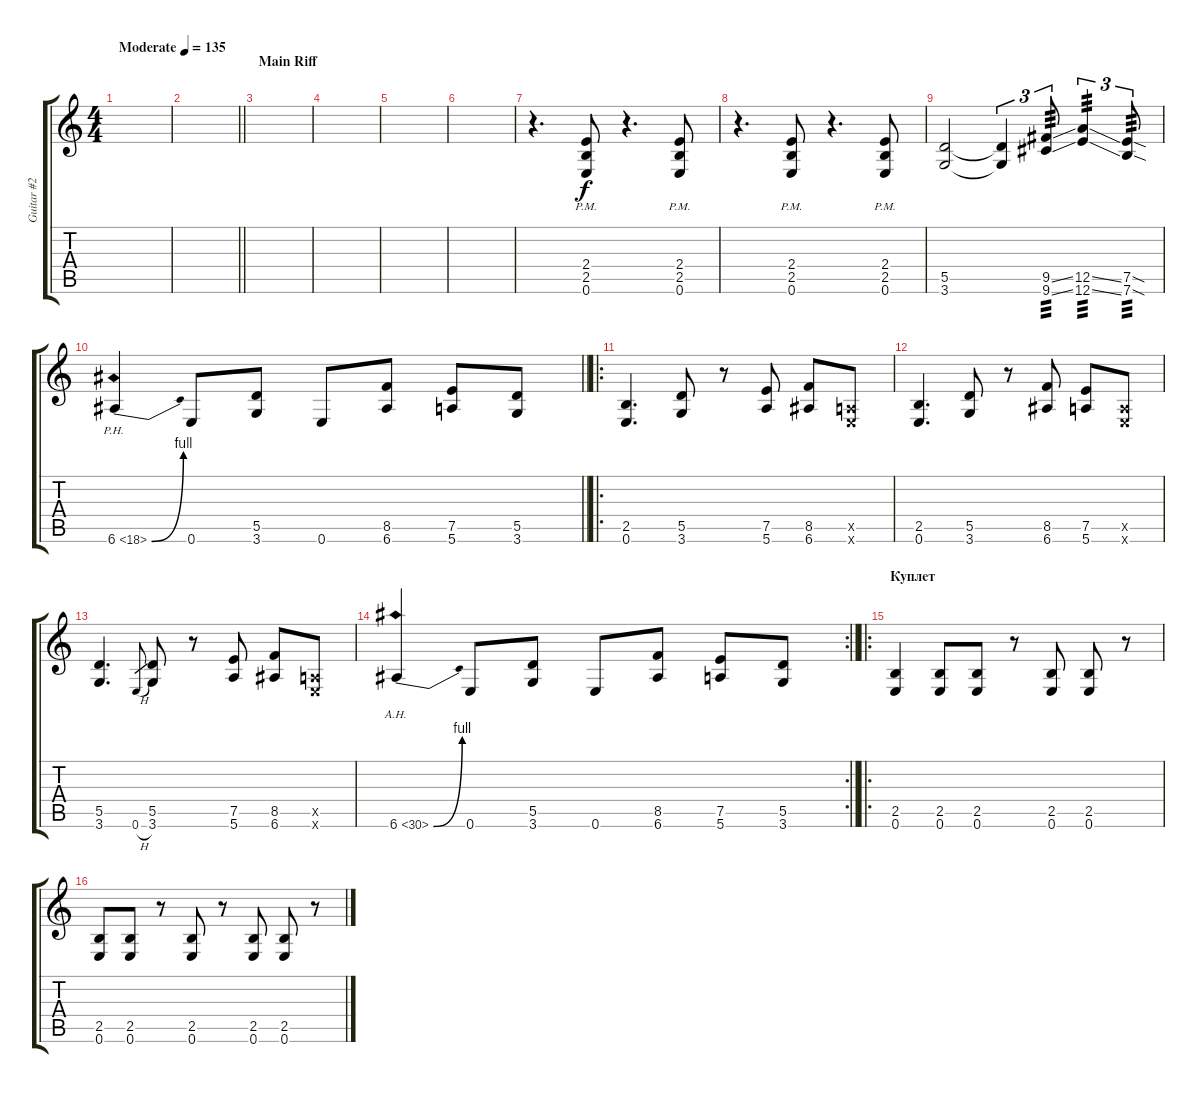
\track ("Guitar #2" "Guitar #2") {instrument overdrivenguitar}
\staff {score tabs}
\tuning (E4 B3 G3 D3 A2 E2) {hide}
\ts (4 4)
\tempo (135 "Moderate")
\clef g2
\ks c
|
\barLineRight lightlight
|
\section ("" "Main Riff")
|
|
|
|
r.4{d} (2.4{pm} 2.5{pm} 0.6{pm}).8 r.4{d} (2.4{pm} 2.5{pm} 0.6{pm}).8 |
r.4{d} (2.4{pm} 2.5{pm} 0.6{pm}).8 r.4{d} (2.4{pm} 2.5{pm} 0.6{pm}).8 |
(5.5 3.6).2 (5.5{t} 3.6{t}).4{tu (3 2)} (9.5{ss} 9.6{ss}).8{tu (3 2) tp 3 instrument guitarfretnoise} (12.5{ss} 12.6{ss}).4{tu (3 2) tp 3} (7.5{sod} 7.6{sod}).8{tu (3 2) tp 3} |
\barLineRight lightlight
6.6{be (bend 0 0 60 4) ph 12}.4{instrument overdrivenguitar} 0.6.8 (5.5 3.6).8 0.6.8 (8.5 6.6).8 (7.5 5.6).8 (5.5 3.6).8 |
\ro
(2.5 0.6).4{d} (5.5 3.6).8 r.8 (7.5 5.6).8 (8.5 6.6).8 (0.5{x} 0.6{x}).8 |
(2.5 0.6).4{d} (5.5 3.6).8 r.8 (8.5 6.6).8 (7.5 5.6).8 (0.5{x} 0.6{x}).8 |
(5.5 3.6).4{d} 0.6{h}.8{gr} (5.5 3.6).8 r.8 (7.5 5.6).8 (8.5 6.6).8 (0.5{x} 0.6{x}).8 |
\rc 2
\barLineRight lightlight
6.6{be (bend 0 0 60 4) ah 24}.4 0.6.8 (5.5 3.6).8 0.6.8 (8.5 6.6).8 (7.5 5.6).8 (5.5 3.6).8 |
\ro
\section ("" "Куплет")
(2.5 0.6).4 (2.5 0.6).8 (2.5 0.6).8 r.8 (2.5 0.6).8 (2.5 0.6).8 r.8 |
(2.5 0.6).8 (2.5 0.6).8 r.8 (2.5 0.6).8 r.8 (2.5 0.6).8 (2.5 0.6).8 r.8
